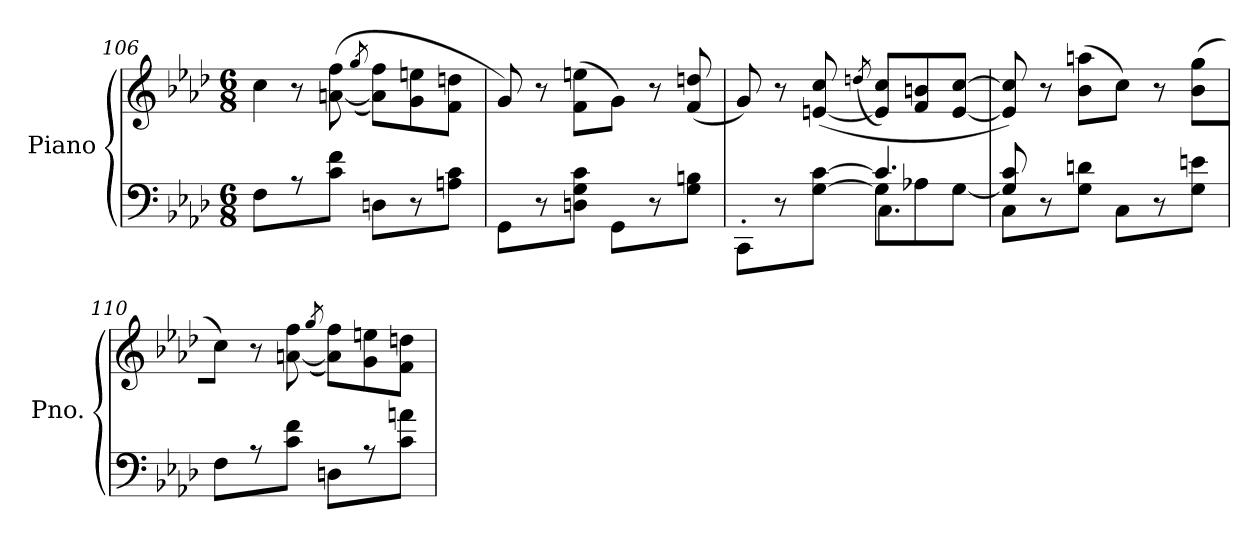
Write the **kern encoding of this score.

**kern	**kern
*part1	*part1
*staff2	*staff1
*I"Piano	*
*I'Pno.	*
*clefF4	*clefG2
*k[b-e-a-d-]	*k[b-e-a-d-]
*M6/8	*M6/8
=106	=106
8F\L	8cc\J
8r	8r
8c\ 8f\J	([8an\ 8ff\
.	(>8qgg/
8Dn\L	8a\] 8ff\L)
8r	8g\ 8een\
8An\ 8c\J	8f\ 8ddn\J
=107	=107
8GG\L	8g/)
8r	8r
8Dn\ 8G\ 8c\J	(8f\ 8een\L
8GG\L	8g\J)
8r	8r
8G\ 8Bn\J	(8f/ 8ddn/
!!LO:LB:g=z
=108	=108
*^	*
*	*^	*
8CC'\L	4.ryy	4.ryy	8g/)
8r	.	.	8r
[8G\ [8c\J	.	.	(>[8en/ 8cc/
.	.	.	(>8qddn/
4.c/]	8G\L]	4.C\	8e/] 8cc/L)
.	8A-X\	.	8f/ 8bn/
.	[8G\J	.	[8e/ [8cc/J
*	*v	*v	*
=109	=109	=109
8C\L	8G/] 8c/	8e/] 8cc/])
8r	2ryy	8r
8G\ 8dn\J	.	(8b-\ 8aan\L
8C\L	.	8cc\J)
8r	.	8r
8G\ 8en\J	8ryy	(8b-\ 8gg\L
*v	*v	*
=110	=110
8F\L	8cc\J)
8r	8r
8c\ 8f\J	[8an\ 8ff\
.	(>8qgg/
8Dn\L	8a\] 8ff\L)
8r	8g\ 8een\
8c\ 8an\J	8f\ 8ddn\J
=	=
*-	*-
